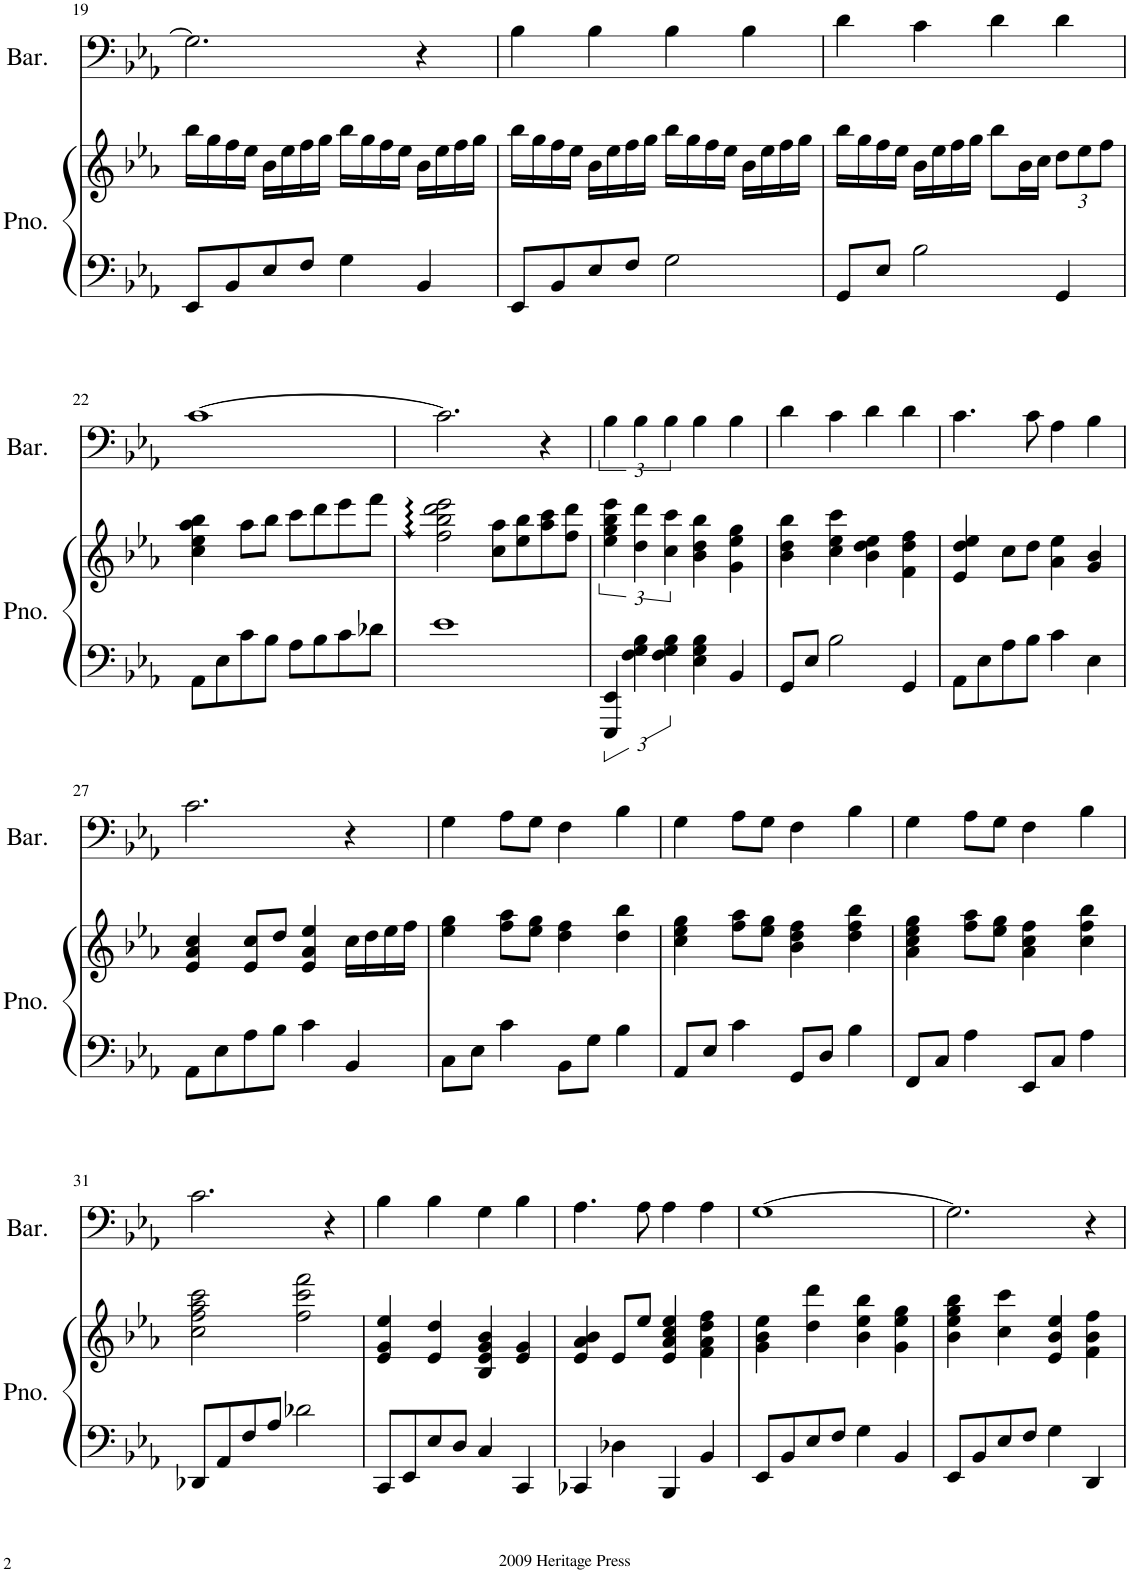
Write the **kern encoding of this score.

**kern	**kern	**kern
*part2	*part2	*part1
*staff3	*staff2	*staff1
*I"Piano	*	*I"Baritone
*I'Pno.	*	*I'Bar.
*clefF4	*clefG2	*clefF4
*k[b-e-a-]	*k[b-e-a-]	*k[b-e-a-]
*M4/4	*M4/4	*M4/4
=18	=18	=18
8EE-/L	16bb-\LL	[1G
.	16gg\	.
8BB-/	16ff\	.
.	16ee-\JJ	.
8E-/	16b-\LL	.
.	16ee-\	.
8F/J	16ff\	.
.	16gg\JJ	.
4G\	16bb-\LL	.
.	16gg\	.
.	16ff\	.
.	16ee-\JJ	.
4BB-/	16b-\LL	.
.	16ee-\	.
.	16ff\	.
.	16gg\JJ	.
!!LO:PB:g=z
=19	=19	=19
8EE-/L	16bb-\LL	2.G\]
.	16gg\	.
8BB-/	16ff\	.
.	16ee-\JJ	.
8E-/	16b-\LL	.
.	16ee-\	.
8F/J	16ff\	.
.	16gg\JJ	.
4G\	16bb-\LL	.
.	16gg\	.
.	16ff\	.
.	16ee-\JJ	.
4BB-/	16b-\LL	4r
.	16ee-\	.
.	16ff\	.
.	16gg\JJ	.
=20	=20	=20
8EE-/L	16bb-\LL	4B-\
.	16gg\	.
8BB-/	16ff\	.
.	16ee-\JJ	.
8E-/	16b-\LL	4B-\
.	16ee-\	.
8F/J	16ff\	.
.	16gg\JJ	.
2G\	16bb-\LL	4B-\
.	16gg\	.
.	16ff\	.
.	16ee-\JJ	.
.	16b-\LL	4B-\
.	16ee-\	.
.	16ff\	.
.	16gg\JJ	.
=21	=21	=21
8GG/L	16bb-\LL	4d\
.	16gg\	.
8E-/J	16ff\	.
.	16ee-\JJ	.
2B-\	16b-\LL	4c\
.	16ee-\	.
.	16ff\	.
.	16gg\JJ	.
.	8bb-\L	4d\
.	16b-\L	.
.	16cc\JJ	.
*	*Xbrackettup	*
4GG/	12dd\L	4d\
.	12ee-\	.
.	12ff\J	.
!!LO:LB:g=z
=22	=22	=22
8AA-\L	4cc\ 4ee-\ 4aa-\ 4bb-\	[1c
8E-\	.	.
8c\	8aa-\L	.
8B-\J	8bb-\J	.
8A-\L	8ccc\L	.
8B-\	8ddd\	.
8c\	8eee-\	.
8d-X\J	8fff\J	.
=23	=23	=23
1e-	2ff\ 2bb-\ 2ddd\ 2eee-\	2.c\]
.	8cc\ 8aa-\L	.
.	8ee-\ 8bb-\	.
.	8aa-\ 8ccc\	4r
.	8ff\ 8ddd\J	.
=24	=24	=24
*	*brackettup	*
6EEE-/ 6EE-/	6ee-\ 6gg\ 6bb-\ 6eee-\	6B-\
6F\ 6G\ 6B-\	6dd\ 6ddd\	6B-\
6F\ 6G\ 6B-\	6cc\ 6ccc\	6B-\
4E-\ 4G\ 4B-\	4b-\ 4dd\ 4bb-\	4B-\
4BB-/	4g\ 4ee-\ 4gg\	4B-\
=25	=25	=25
8GG/L	4b-\ 4dd\ 4bb-\	4d\
8E-/J	.	.
2B-\	4cc\ 4ee-\ 4ccc\	4c\
.	4b-\ 4dd\ 4ee-\	4d\
4GG/	4f\ 4dd\ 4ff\	4d\
=26	=26	=26
8AA-\L	4e-/ 4dd/ 4ee-/	4.c\
8E-\	.	.
8A-\	8cc\L	.
8B-\J	8dd\J	8c\
4c\	4a-\ 4ee-\	4A-\
4E-\	4g/ 4b-/	4B-\
!!LO:LB:g=z
=27	=27	=27
8AA-\L	4e-/ 4a-/ 4cc/	2.c\
8E-\	.	.
8A-\	8e-/ 8cc/L	.
8B-\J	8dd/J	.
4c\	4e-/ 4a-/ 4ee-/	.
4BB-/	16cc\LL	4r
.	16dd\	.
.	16ee-\	.
.	16ff\JJ	.
=28	=28	=28
8C\L	4ee-\ 4gg\	4G\
8E-\J	.	.
4c\	8ff\ 8aa-\L	8A-\L
.	8ee-\ 8gg\J	8G\J
8BB-\L	4dd\ 4ff\	4F\
8G\J	.	.
4B-\	4dd\ 4bb-\	4B-\
=29	=29	=29
8AA-/L	4cc\ 4ee-\ 4gg\	4G\
8E-/J	.	.
4c\	8ff\ 8aa-\L	8A-\L
.	8ee-\ 8gg\J	8G\J
8GG/L	4b-\ 4dd\ 4ff\	4F\
8D/J	.	.
4B-\	4dd\ 4ff\ 4bb-\	4B-\
=30	=30	=30
8FF/L	4a-\ 4cc\ 4ee-\ 4gg\	4G\
8C/J	.	.
4A-\	8ff\ 8aa-\L	8A-\L
.	8ee-\ 8gg\J	8G\J
8EE-/L	4a-\ 4cc\ 4ff\	4F\
8C/J	.	.
4A-\	4cc\ 4ff\ 4bb-\	4B-\
!!LO:LB:g=z
=31	=31	=31
8DD-X/L	2cc\ 2ff\ 2aa-\ 2ccc\	2.c\
8AA-/	.	.
8F/	.	.
8A-/J	.	.
2d-X\	2ff\ 2ccc\ 2fff\	.
.	.	4r
=32	=32	=32
8CC/L	4e-/ 4g/ 4ee-/	4B-\
8EE-/	.	.
8E-/	4e-/ 4dd/	4B-\
8D/J	.	.
4C/	4B-/ 4e-/ 4g/ 4b-/	4G\
4CC/	4e-/ 4g/	4B-\
=33	=33	=33
4CC-X/	4e-/ 4a-/ 4b-/	4.A-\
4D-X\	8e-/L	.
.	8ee-/J	8A-\
4BBB-/	4e-/ 4a-/ 4cc/ 4ee-/	4A-\
4BB-/	4f\ 4a-\ 4dd\ 4ff\	4A-\
=34	=34	=34
8EE-/L	4g\ 4b-\ 4ee-\	[1G
8BB-/	.	.
8E-/	4dd\ 4ddd\	.
8F/J	.	.
4G\	4b-\ 4ee-\ 4bb-\	.
4BB-/	4g\ 4ee-\ 4gg\	.
=	=	=
*-	*-	*-
